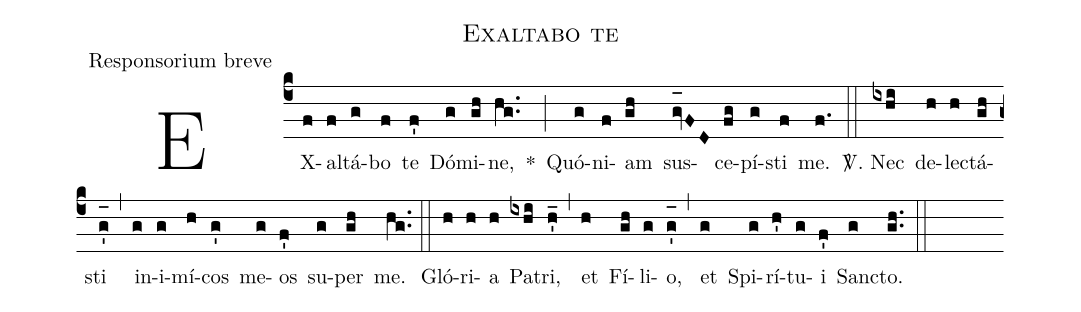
name:Exaltabo te;
office-part:Responsorium breve;
%%
(c4) EX(f)al(f)tá(g)bo(f) te(f') Dó(g)mi(gh)ne,(hg..) *(;) Quó(g)ni(f)am(gh) sus(gv_[oh:h]FD)ce(fg)pí(g)sti(f) me.(f.) (::)
<sp>V/</sp>. Nec(ixhi) de(h)le(h)ctá(gh)sti(g'_[oh:h]) (,) in(g)i(g)mí(h)cos(g') me(g)os(f') su(g)per(gh) me.(hg..) (::) Gló(h)ri(h)a(h) Pa(ixhi)tri,(h'_) (,) et(h) Fí(gh)li(g)o,(g'_[oh:h]) (,) et(g) Spi(g)rí(h')tu(g)i(f') San(g)cto.(gh..) (::)
